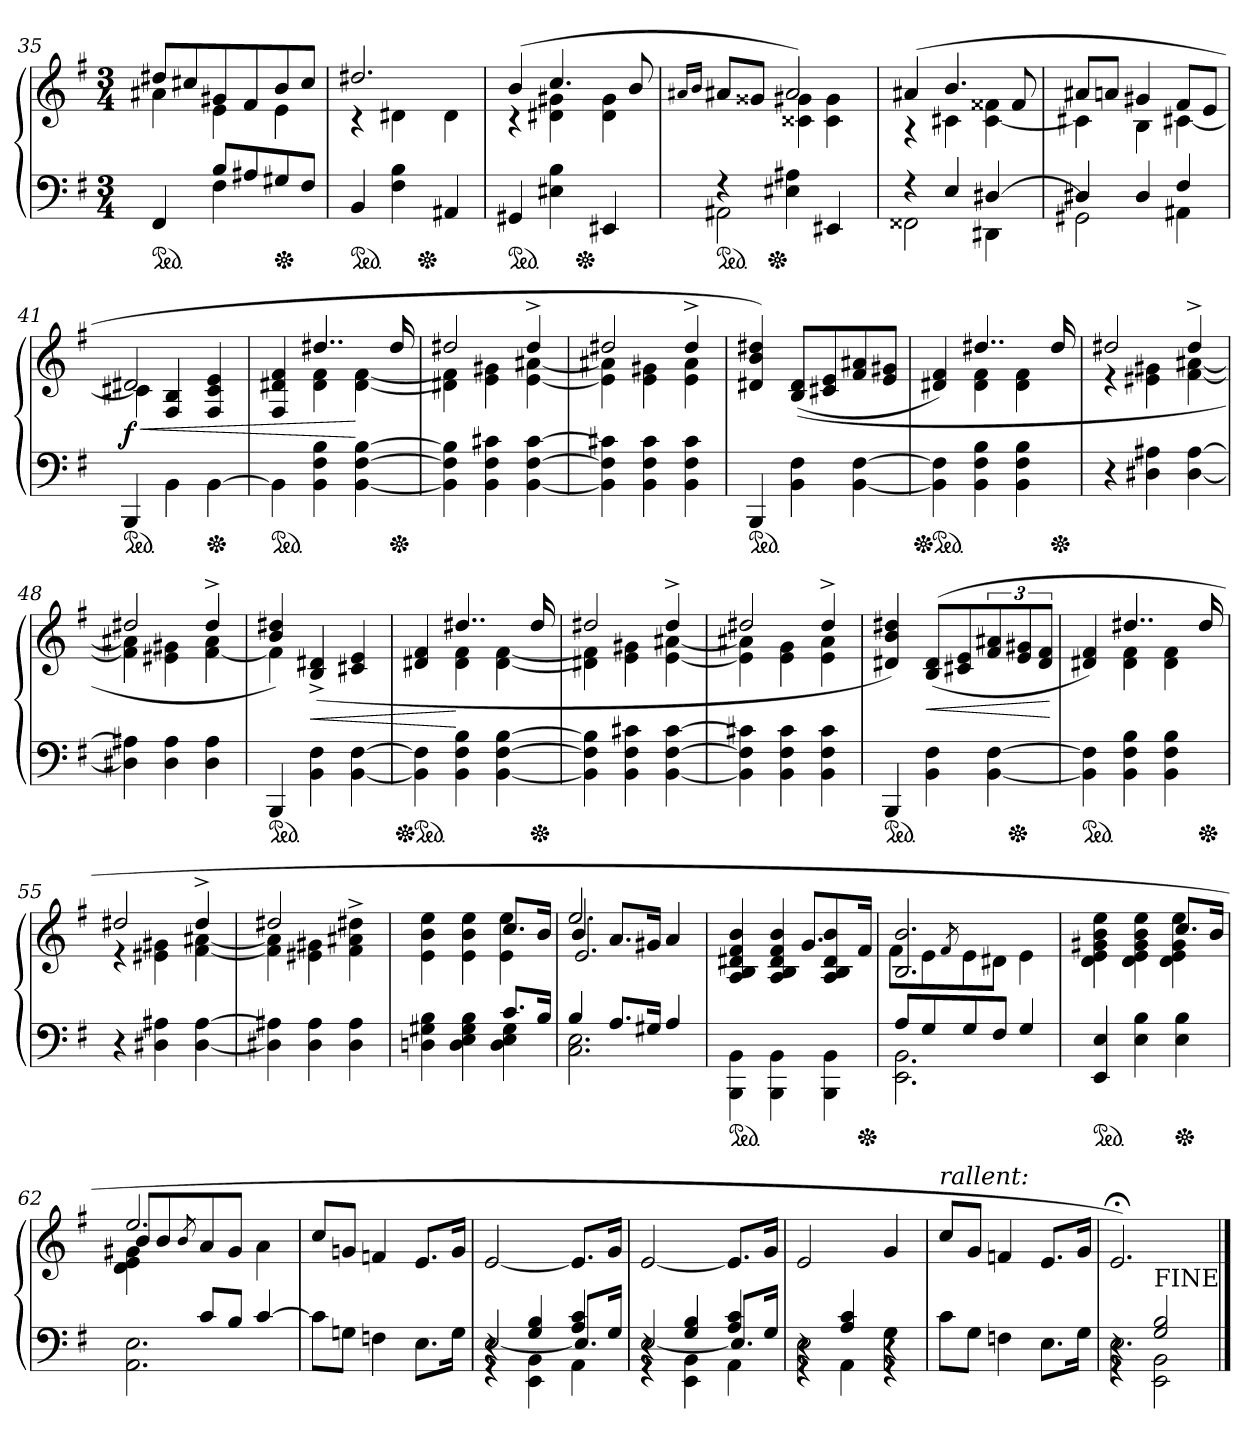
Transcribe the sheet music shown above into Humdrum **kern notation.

**kern	**kern	**dynam
*part1	*part1	*part1
*staff2	*staff1	*staff1/2
*clefF4	*clefG2	*
*k[f#]	*k[f#]	*
*e:	*e:	*
*M3/4	*M3/4	*
=35	=35	=35
*^	*^	*
*ped	*	*	*	*
4FF#	4ryy	8dd#XL	4a#X	.
.	.	8cc#X	.	.
8BL	4F#	8g#X	4e	.
8A#X	.	8f#	.	.
*Xped	*	*	*	*
8G#X	4ryy	8b	4e	.
8F#J	.	8cc#J	.	.
*v	*v	*	*	*
=36	=36	=36	=36
*ped	*	*	*
*	*	*^	*
4BB	2.dd#X	4r	4.ryy	.
4F# 4B	.	4d#X	.	.
*Xped	*	*	*	*
.	.	.	4.ryy	.
4AA#X	.	4d#	.	.
=37	=37	=37	=37	=37
*ped	*	*	*	*
4GG#X	(4b	4r	4.ryy	.
4E#X 4B	4.cc	4d#X 4g#X	.	.
*Xped	*	*	*	*
.	.	.	4.ryy	.
4EE#X	.	4d# 4g#	.	.
.	8b	.	.	.
=38	=38	=38	=38	=38
.	16qa#X/LL	.	.	.
.	16qb/JJ	.	.	.
*^	*	*	*	*
*ped	*	*	*	*	*
4r	2AA#X	8a#XL	4ryy	8.ryy	.
.	.	8g##XJ	.	.	.
*Xped	*	*	*	*	*
.	.	.	.	2ryy	.
4E#X\ 4A#X\	.	2a#)	4c##X 4g#X	.	.
4ryy	4EE#X	.	4c## 4g#	.	.
.	.	.	.	16ryy	.
*	*	*	*v	*v	*
=39	=39	=39	=39	=39
4r	2FF##X	(4a#X	4r	.
4E	.	4.b	4c#X	.
[4D#X	4DD#X	.	[4c# 4f##X	.
.	.	8f##	.	.
=40	=40	=40	=40	=40
4D#X]	2GG#X	8a#XL	4c#X]	.
.	.	8anJ	.	.
4D#	.	4g#X	4B	.
4F#	4AA#X	8f#L	[4c#X	.
.	.	8eJ	.	.
*v	*v	*	*	*
=41	=41	=41	=41
*ped	*	*	*
4BBB	2d#X	4c#X]	< f
4BB\	.	4F#/ 4B/	.
*Xped	*	*	*
[4BB\	4ryy	4F#/ 4c#/ 4e/	.
=42	=42	=42	=42
*ped	*	*	*
4BB\]	4F#/ 4d#X/ 4f#/	4ryy	.
4BB 4F# 4B	4..dd#X	4d# 4f#	.
[4BB [4F# [4B	.	[4d# [4f#	[
*Xped	*	*	*
.	16dd#	.	.
=43	=43	=43	=43
4BB] 4F#] 4B]	2dd#X	4d#X] 4f#]	.
4BB 4F# 4c#X	.	4e 4g#X	.
[4BB [4F# [4c#	4dd#^	[4e [4a#X	.
=44	=44	=44	=44
4BB] 4F#] 4c#X]	2dd#X	4e] 4a#X]	.
4BB 4F# 4c#	.	4e 4g#X	.
4BB 4F# 4c#	4dd#^	4e 4a#	.
*	*v	*v	*
=45	=45	=45
*ped	*	*
4BBB	4d#X 4b 4dd#X)	.
4BB 4F#	((>8B 8d#L	.
.	8c#X 8e	.
[4BB [4F#	8f# 8a#X	.
.	8e 8g#XJ	.
=46	=46	=46
*	*^	*
*Xped	*	*	*
*ped	*	*	*
4BB] 4F#]	4d#X 4f#)	4ryy	.
4BB 4F# 4B	4..dd#X	4d# 4f#	.
4BB 4F# 4B	.	4d# 4f#	.
*Xped	*	*	*
.	16dd#	.	.
=47	=47	=47	=47
4r	2dd#X	4r	.
4D#X 4A#X	.	4e#X 4g#X	.
[4D# [4A#	4dd#^	[4f# [4a#X	.
=48	=48	=48	=48
4D#X] 4A#X]	2dd#X	4f#] 4a#X]	.
4D# 4A#	.	4e#X 4g#X	.
4D# 4A#	4dd#^	[4f# 4a#	.
=49	=49	=49	=49
*ped	*	*	*
4BBB	4b 4dd#X)	4f#]	.
4BB 4F#	(>4B^> 4d#X^>	2ryy	<
[4BB [4F#	4c#X 4e	.	.
=50	=50	=50	=50
*Xped	*	*	*
*ped	*	*	*
4BB] 4F#]	4d#X 4f#	4ryy	.
4BB 4F# 4B	4..dd#X	4d# 4f#	[
[4BB [4F# [4B	.	[4d# [4f#	.
*Xped	*	*	*
.	16dd#	.	.
=51	=51	=51	=51
4BB] 4F#] 4B]	2dd#X	4d#X] 4f#]	.
4BB 4F# 4c#X	.	4e 4g#X	.
[4BB [4F# [4c#	4dd#^	[4e [4a#X	.
=52	=52	=52	=52
4BB] 4F#] 4c#X]	2dd#X	4e] 4a#X]	.
4BB 4F# 4c#	.	4e 4g	.
4BB 4F# 4c#	4dd#^	4e 4a#	.
*	*v	*v	*
=53	=53	=53
*ped	*	*
4BBB	4d#X 4b 4dd#X)	.
4BB 4F#	((>8B 8d#L	<
.	8c#X 8e	.
[4BB [4F#	12f# 12a#X	.
*Xped	*	*
.	12e 12g#X	.
.	12d# 12f#J	.
.	.	[
=54	=54	=54
*	*^	*
*ped	*	*	*
4BB] 4F#]	4d#X 4f#)	4ryy	.
4BB 4F# 4B	4..dd#X	4d# 4f#	.
4BB 4F# 4B	.	4d# 4f#	.
*Xped	*	*	*
.	16dd#	.	.
=55	=55	=55	=55
4r	2dd#X	4r	.
4D#X 4A#X	.	4e#X 4g#X	.
[4D# [4A#	4dd#^	[4f# [4a#X	.
=56	=56	=56	=56
4D#X] 4A#X]	2dd#X	4f#] 4a#]	.
4D# 4A#	.	4e#X 4g#X	.
4D# 4A#	4f#^\ 4a#X^\ 4dd#X^\	4ryy	.
=57	=57	=57	=57
*^	*	*	*
2ryy	4Dn 4G#X 4B	4e\ 4b\ 4ee\	2ryy	.
.	4D 4E 4G# 4B	4e\ 4b\ 4ee\	.	.
8.cL	4D 4E 4G#	8.ccL	4e 4ee	.
16BJk	.	16bJk	.	.
=58	=58	=58	=58	=58
*	*	*	*^	*
4B	2.C 2.E	2.ee	4b/	2.e	.
8.AL	.	.	8.a/L	.	.
16G#XJk	.	.	16g#X/Jk	.	.
4A	.	.	4a/	.	.
*v	*v	*	*	*	*
*	*	*v	*v	*
=59	=59	=59	=59
*ped	*	*	*
4BBB\ 4BB\	4A/ 4B/ 4d#X/ 4f#/ 4b/	2ryy	.
4BBB\ 4BB\	4A/ 4B/ 4d#/ 4f#/ 4b/	.	.
4BBB\ 4BB\	4A/ 4B/ 4d#/ 4b/	8.g/L	.
*Xped	*	*	*
.	.	16f#/Jk	.
=60	=60	=60	=60
*^	*	*	*
8AL	2.EE 2.BB	2.B 2.b	8f#L	.
8G	.	.	8e	.
.	.	.	8qf#/	.
8G	.	.	8e	.
8F#J	.	.	8d#XJ	.
4G	.	.	4e	.
*v	*v	*	*	*
=61	=61	=61	=61
*ped	*	*	*
4EE 4E	2ryy	4d\ 4e\ 4g#X\ 4b\ 4ee\	.
4E 4B	.	4d\ 4e\ 4g#\ 4b\ 4ee\	.
*Xped	*	*	*
4E 4B	8.ccL	4d 4e 4g# 4ee	.
.	16bJk	.	.
=62	=62	=62	=62
*^	*	*^	*
4ryy	2.AA 2.E	2.ee	8b/L	4d\ 4e\ 4g#X\	.
.	.	.	8b/	.	.
.	.	.	8qb/	.	.
8cL	.	.	8a/	2ryy	.
8BJ	.	.	8g#/J	.	.
[4c	.	.	4a	.	.
*v	*v	*	*	*	*
*	*v	*v	*v	*
=63	=63	=63
8cL]	8ccL	.
8GnJ	8gnJ	.
4Fn	4fn	.
8.EL	8.eL	.
16GJk	16gJk	.
=64	=64	=64
*^	*	*
*	*^	*	*
4r	[2E/	4rGG	[2e	.
4G 4B	.	4EE\ 4BB\	.	.
4A 4c	8.E/L]	4AA\	8.eL]	.
.	16G/Jk	.	16gJk	.
=65	=65	=65	=65	=65
4r	[2E/	4rGG	[2e	.
4G 4B	.	4EE\ 4BB\	.	.
4A 4c	8.E/L]	4AA\	8.eL]	.
.	16G/Jk	.	16gJk	.
=66	=66	=66	=66	=66
4r	2E	4rGG	2e	.
4A 4c	.	4AA\	.	.
4r	4G	4rGG	4g	.
=67	=67	=67	=67	=67
!	!	!	!LO:TX:a:i:t=rallent&colon;	!
*v	*v	*v	*	*
8cL	8ccL	.
8GJ	8gJ	.
4Fn	4fn	.
8.EL	8.eL	.
16GJk	16gJk	.
=68	=68	=68
*^	*	*
*	*^	*	*
4r	2.E	4rGG	2.e;<)	.
!LO:TX:a:t=FINE	!	!	!	!
2G 2B	.	2EE\ 2BB\	.	.
*v	*v	*v	*	*
==	==	==
*-	*-	*-
